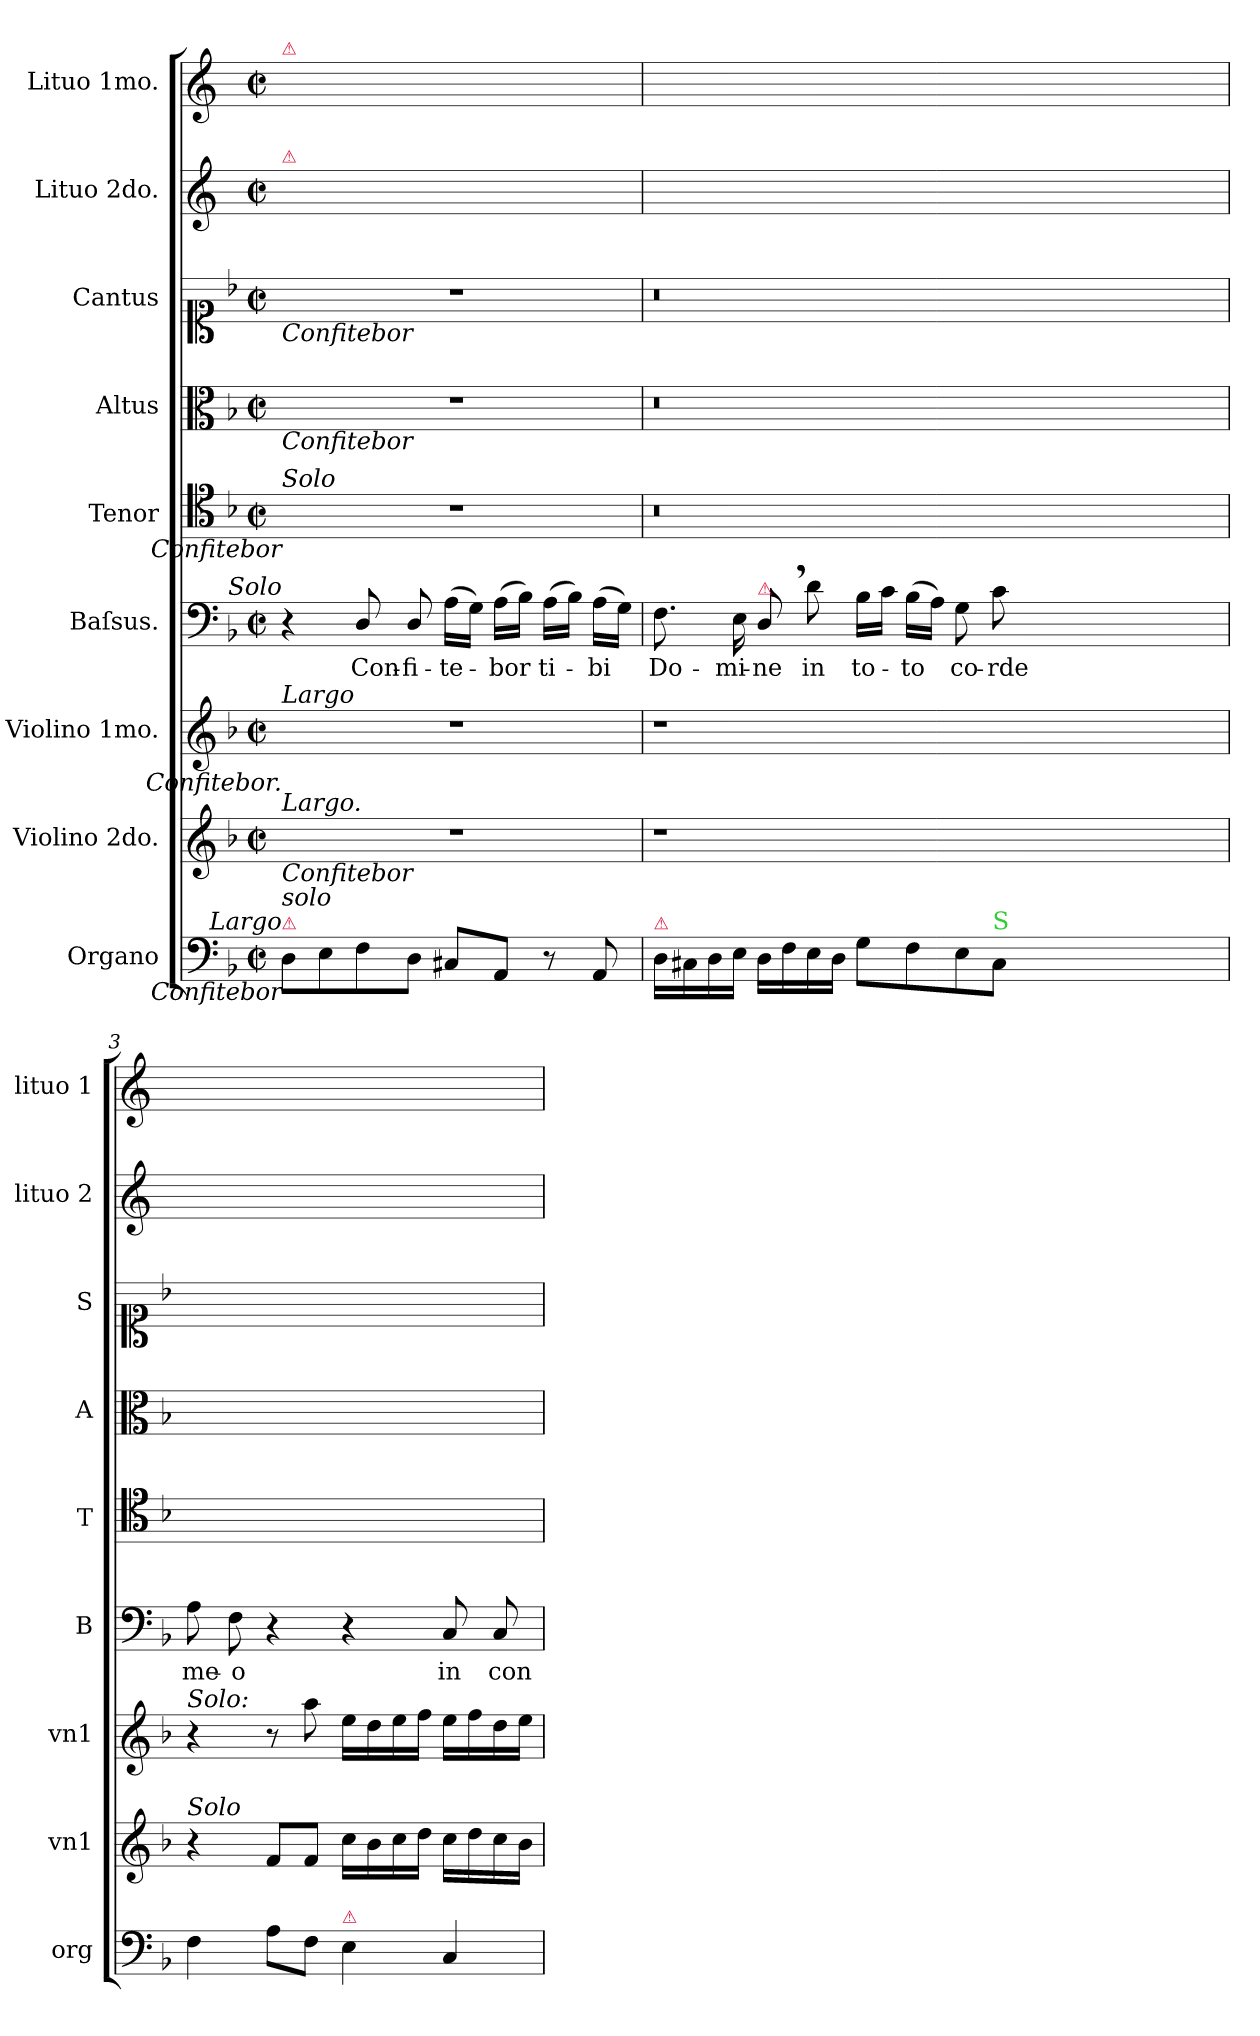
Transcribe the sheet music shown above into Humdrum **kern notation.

**kern	**kern	**kern	**kern	**text	**kern	**kern	**kern	**kern	**kern
*part9	*part8	*part7	*part6	*part6	*part5	*part4	*part3	*part2	*part1
*staff9	*staff8	*staff7	*staff6	*staff6	*staff5	*staff4	*staff3	*staff2	*staff1
*I"Organo	*I"Violino 2do.	*I"Violino 1mo.	*I"Baſsus.	*	*I"Tenor	*I"Altus	*I"Cantus	*I"Lituo 2do.	*I"Lituo 1mo.
*I'org	*I'vn1	*I'vn1	*I'B	*	*I'T	*I'A	*I'S	*I'lituo 2	*I'lituo 1
*clefF4	*clefG2	*clefG2	*clefF4	*	*clefC4	*clefC3	*clefC1	*clefG2	*clefG2
*	*	*	*	*	*	*	*	*ITrd-3c-5	*ITrd-3c-5
*k[b-]	*k[b-]	*k[b-]	*k[b-]	*	*k[b-]	*k[b-]	*k[b-]	*k[b-]	*k[b-]
*M2/2	*M2/2	*M2/2	*M2/2	*	*M2/2	*M2/2	*M2/2	*M2/2	*M2/2
*met(c|)	*met(c|)	*met(c|)	*met(c|)	*	*met(c|)	*met(c|)	*met(c|)	*met(c|)	*met(c|)
=1	=1	=1	=1	=1	=1	=1	=1	=1	=1
!	!	!	!	!	!	!	!	!	!LO:TX:a:color=crimson:t=⚠
!	!	!	!	!	!	!	!	!LO:TX:a:color=crimson:t=⚠	!
!	!	!	!	!	!	!	!LO:TX:b:i:t=Confitebor	!	!
!	!	!	!	!	!	!LO:TX:b:i:t=Confitebor	!	!	!
!	!	!	!	!	!LO:TX:a:i:t=Solo	!	!	!	!
!	!	!	!	!	!LO:TX:b:i:rj:t=Confitebor	!	!	!	!
!	!	!	!LO:TX:a:i:rj:t=Solo	!	!	!	!	!	!
!	!	!LO:TX:b:i:rj:t=Confitebor.	!	!	!	!	!	!	!
!	!	!LO:TX:a:i:t=Largo	!	!	!	!	!	!	!
!	!LO:TX:b:i:t=Confitebor	!	!	!	!	!	!	!	!
!	!LO:TX:a:i:t=Largo.	!	!	!	!	!	!	!	!
!LO:TX:a:color=crimson:t=⚠	!	!	!	!	!	!	!	!	!
!LO:TX:a:i:t=solo	!	!	!	!	!	!	!	!	!
!LO:TX:a:i:rj:t=Largo	!	!	!	!	!	!	!	!	!
!LO:TX:b:i:rj:t=Confitebor	!	!	!	!	!	!	!	!	!
8D\L	1r	1r	4r	.	1r	1r	1r	1ryy	1ryy
8E\	.	.	.	.	.	.	.	.	.
8F\	.	.	8D/	Con-	.	.	.	.	.
8D\J	.	.	8D/	-fi-	.	.	.	.	.
8C#X/L	.	.	(16A\LL	-te-	.	.	.	.	.
.	.	.	16G\JJ)	.	.	.	.	.	.
8AA/J	.	.	(16A\LL	-bor	.	.	.	.	.
.	.	.	16B-\JJ)	.	.	.	.	.	.
8r	.	.	(16A\LL	ti-	.	.	.	.	.
.	.	.	16B-\JJ)	.	.	.	.	.	.
8AA/	.	.	(16A\LL	-bi	.	.	.	.	.
.	.	.	16G\JJ)	.	.	.	.	.	.
=2	=2	=2	=2	=2	=2	=2	=2	=2	=2
!LO:TX:a:color=crimson:t=⚠	!	!	!	!	!	!	!	!	!
16D\LL	1r	1r	8.F\	Do-	0.r	0.r	0.r	1ryy	1ryy
16C#X\	.	.	.	.	.	.	.	.	.
16D\	.	.	.	.	.	.	.	.	.
16E\JJ	.	.	16E\	-mi-	.	.	.	.	.
!	!	!	!LO:TX:a:color=crimson:t=⚠	!	!	!	!	!	!
16D\LL	.	.	8D,</	-ne	.	.	.	.	.
16F\	.	.	.	.	.	.	.	.	.
16E\	.	.	8d\	in	.	.	.	.	.
16D\JJ	.	.	.	.	.	.	.	.	.
8G\L	.	.	16B-\LL	to-	.	.	.	.	.
.	.	.	16c\JJ	.	.	.	.	.	.
8F\	.	.	(16B-\LL	-to	.	.	.	.	.
.	.	.	16A\JJ)	.	.	.	.	.	.
8E\	.	.	8G\	co-	.	.	.	.	.
!LO:TX:a:color=limegreen:t=S	!	!	!	!	!	!	!	!	!
8C#\J	.	.	8c\	-rde	.	.	.	.	.
0ryy	0ryy	0ryy	0ryy	.	.	.	.	0ryy	0ryy
=3	=3	=3	=3	=3	=3	=3	=3	=3	=3
!	!	!LO:TX:a:i:t=Solo&colon;	!	!	!	!	!	!	!
!	!LO:TX:a:i:t=Solo	!	!	!	!	!	!	!	!
4F\	4r	4r	8A\	me-	1ryy	1ryy	1ryy	1ryy	1ryy
.	.	.	8F\	-o	.	.	.	.	.
8A\L	8f/L	8r	4r	.	.	.	.	.	.
8F\J	8f/J	8aa\	.	.	.	.	.	.	.
!LO:TX:a:color=crimson:t=⚠	!	!	!	!	!	!	!	!	!
4E\	16cc\LL	16ee\LL	4r	.	.	.	.	.	.
.	16b-\	16dd\	.	.	.	.	.	.	.
.	16cc\	16ee\	.	.	.	.	.	.	.
.	16dd\JJ	16ff\JJ	.	.	.	.	.	.	.
4C/	16cc\LL	16ee\LL	8C/	in	.	.	.	.	.
.	16dd\	16ff\	.	.	.	.	.	.	.
.	16cc\	16dd\	8C/	con-	.	.	.	.	.
.	16b-\JJ	16ee\JJ	.	.	.	.	.	.	.
=	=	=	=	=	=	=	=	=	=
*-	*-	*-	*-	*-	*-	*-	*-	*-	*-
